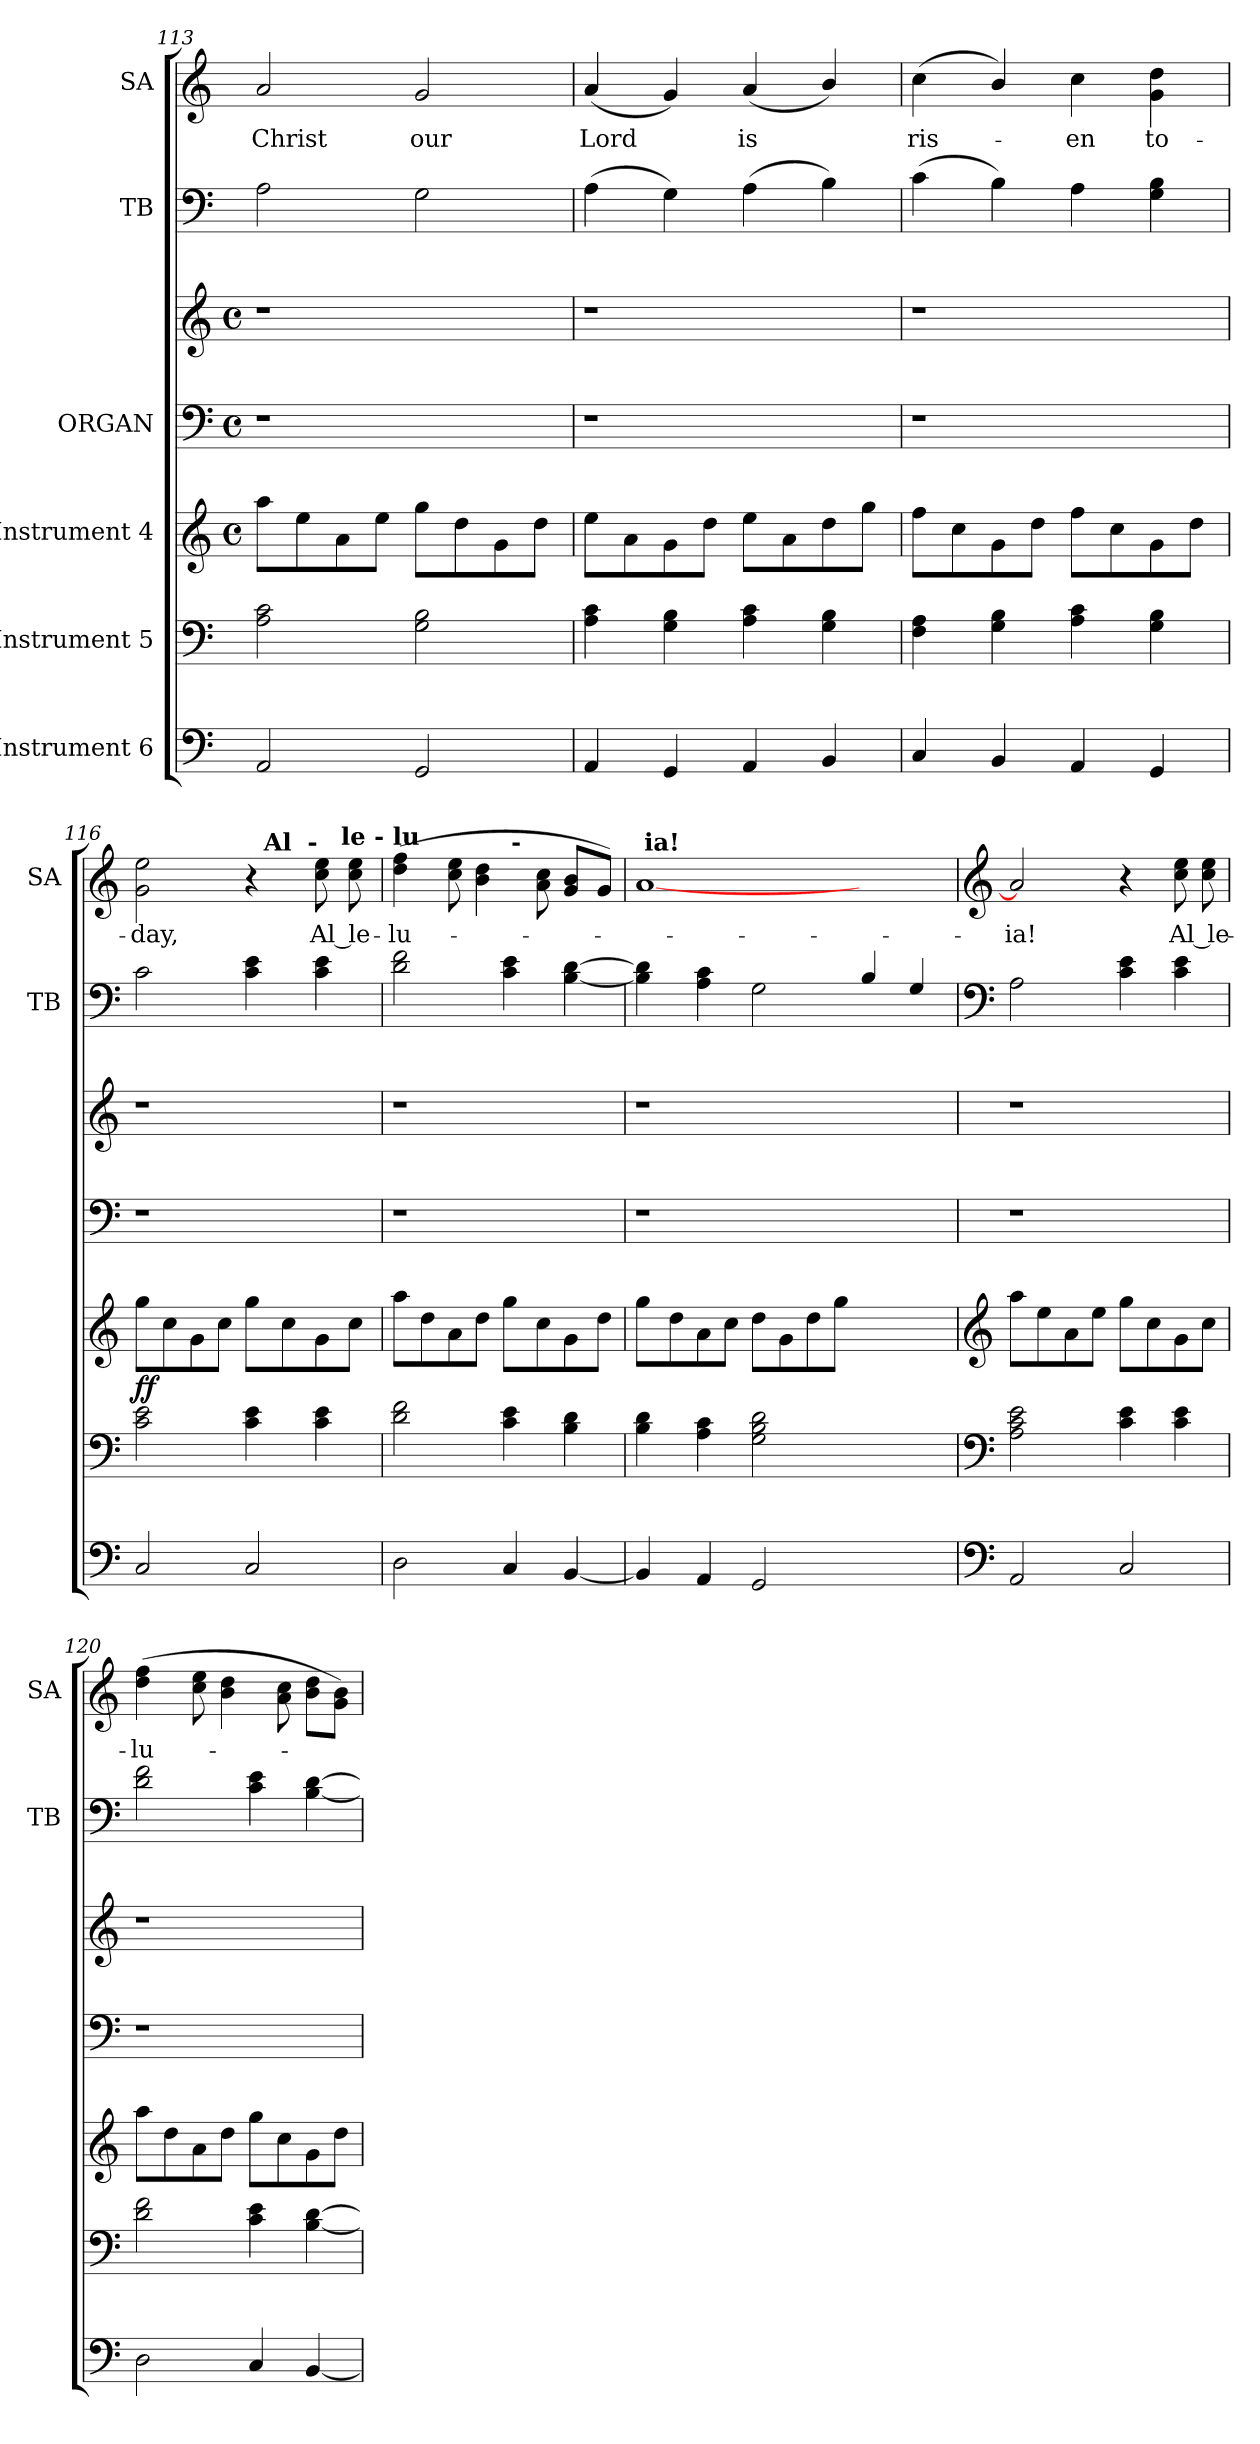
**kern	**kern	**dynam	**kern	**kern	**kern	**kern	**kern	**text
*part6	*part5	*part5	*part4	*part3	*part3	*part2	*part1	*part1
*staff7	*staff6	*staff6	*staff5	*staff4	*staff3	*staff2	*staff1	*staff1
*I"Instrument 6	*I"Instrument 5	*	*I"Instrument 4	*I"ORGAN	*	*I"TB	*I"SA	*
*	*	*	*	*	*	*I'TB	*I'SA	*
!!LO:PB:g=z
*clefF4	*clefF4	*	*clefG2	*clefF4	*clefG2	*clefF4	*clefG2	*
*k[]	*k[]	*	*k[]	*k[]	*k[]	*k[]	*k[]	*
*C:	*C:	*	*C:	*C:	*C:	*C:	*C:	*
*	*	*	*M4/4	*M4/4	*M4/4	*	*	*
*	*	*	*met(c)	*met(c)	*met(c)	*	*	*
=113	=113	=113	=113	=113	=113	=113	=113	=113
!	!	!	!	!	!	!	!	!LO:LY:b:cj
2AA/	2A\ 2c\	.	8aa\L	1r	1r	2A\	2a/	Christ
.	.	.	8ee\	.	.	.	.	.
.	.	.	8a\	.	.	.	.	.
.	.	.	8ee\J	.	.	.	.	.
!	!	!	!	!	!	!	!	!LO:LY:b:cj
2GG/	2G\ 2B\	.	8gg\L	.	.	2G\	2g/	our
.	.	.	8dd\	.	.	.	.	.
.	.	.	8g\	.	.	.	.	.
.	.	.	8dd\J	.	.	.	.	.
=114	=114	=114	=114	=114	=114	=114	=114	=114
!	!	!	!	!	!	!	!	!LO:LY:b:cj
4AA/	4c\ 4A\	.	8ee\L	1r	1r	(>4A\	(<4a/	Lord
.	.	.	8a\	.	.	.	.	.
4GG/	4B\ 4G\	.	8g\	.	.	4G\)	4g/)	.
.	.	.	8dd\J	.	.	.	.	.
!	!	!	!	!	!	!	!	!LO:LY:b:cj
4AA/	4c\ 4A\	.	8ee\L	.	.	(>4A\	(<4a/	is
.	.	.	8a\	.	.	.	.	.
4BB/	4B\ 4G\	.	8dd\	.	.	4B\)	4b/)	.
.	.	.	8gg\J	.	.	.	.	.
=115	=115	=115	=115	=115	=115	=115	=115	=115
!	!	!	!	!	!	!	!	!LO:LY:b:cj
4C/	4F\ 4A\	.	8ff\L	1r	1r	(>4c\	(>4cc\	ris-
.	.	.	8cc\	.	.	.	.	.
4BB/	4B\ 4G\	.	8g\	.	.	4B\)	4b/)	.
.	.	.	8dd\J	.	.	.	.	.
!	!	!	!	!	!	!	!	!LO:LY:b:cj
4AA/	4A\ 4c\	.	8ff\L	.	.	4A\	4cc\	-en
.	.	.	8cc\	.	.	.	.	.
!	!	!	!	!	!	!	!	!LO:LY:b:cj
4GG/	4G\ 4B\	.	8g\	.	.	4B\ 4G\	4dd\ 4g\	to-
.	.	.	8dd\J	.	.	.	.	.
!!LO:LB:g=z
=116	=116	=116	=116	=116	=116	=116	=116	=116
!	!	!LO:DY:a	!	!	!	!	!	!LO:LY:b:cj
*	*	*	*	*	*	*	*^	*
*	*	*	*	*	*	*	*	*^	*
*	*	*	*	*	*	*	*	*	*^	*
2C/	2c\ 2e\	ff	8gg\L	1r	1r	2c\	2ee\ 2g\	2ryy	2ryy	2ryy	-day,
.	.	.	8cc\	.	.	.	.	.	.	.	.
.	.	.	8g\	.	.	.	.	.	.	.	.
.	.	.	8cc\J	.	.	.	.	.	.	.	.
2C/	4e\ 4c\	.	8gg\L	.	.	4c\ 4e\	4r	16ryy	8...ryy	4ryy	.
!	!	!	!	!	!	!	!	!LO:TX:a:B:t=Al	!	!	!
.	.	.	.	.	.	.	.	4..ryy	.	.	.
.	.	.	8cc\	.	.	.	.	.	.	.	.
!	!	!	!	!	!	!	!	!	!LO:TX:a:B:t=-	!	!
.	.	.	.	.	.	.	.	.	4ryy	.	.
!	!	!	!	!	!	!	!	!	!	!	!LO:LY:b:rj
.	4e\ 4c\	.	8g\	.	.	4e\ 4c\	8ee\ 8cc\	.	.	16..ryy	Al le-
!	!	!	!	!	!	!	!	!	!	!LO:TX:a:B:t=le - lu	!
.	.	.	.	.	.	.	.	.	.	8ryy	.
.	.	.	8cc\J	.	.	.	8ee\ 8cc\	.	.	.	.
.	.	.	.	.	.	.	.	.	64ryy	64ryy	.
=117	=117	=117	=117	=117	=117	=117	=117	=117	=117	=117	=117
!	!	!	!	!	!	!	!	!	!	!	!LO:LY:b:cj
*	*	*	*	*	*	*	*	*v	*v	*v	*
2D\	2f\ 2d\	.	8aa\L	1r	1r	2f\ 2d\	(>4ff\ 4dd\	2ryy	-lu-
.	.	.	8dd\	.	.	.	.	.	.
.	.	.	8a\	.	.	.	8cc\ 8ee\	.	.
.	.	.	8dd\J	.	.	.	4dd\ 4b\	.	.
4C/	4e\ 4c\	.	8gg\L	.	.	4e\ 4c\	.	64ryy	.
!	!	!	!	!	!	!	!	!LO:TX:a:B:t=-	!
.	.	.	.	.	.	.	.	4ryy	.
.	.	.	8cc\	.	.	.	8cc\ 8a\	.	.
[<4BB/	4d\ 4B\	.	8g\	.	.	[>4d\ [<4B\	8b/ 8g/L	.	.
.	.	.	.	.	.	.	.	8...ryy	.
.	.	.	8dd\J	.	.	.	8g/J)	.	.
=118	=118	=118	=118	=118	=118	=118	=118	=118	=118
4BB/]	4d\ 4B\	.	8gg\L	1r	1r	4d\] 4B\]	[>1a	64ryy	.
!	!	!	!	!	!	!	!	!LO:TX:a:B:t=ia!	!
.	.	.	.	.	.	.	.	1ryy	.
.	.	.	8dd\	.	.	.	.	.	.
4AA/	4c\ 4A\	.	8a\	.	.	4c\ 4A\	.	.	.
.	.	.	8cc\J	.	.	.	.	.	.
2GG/	2d\ 2B\ 2G\	.	8dd\L	.	.	2G\	.	.	.
.	.	.	8g\	.	.	.	.	.	.
.	.	.	8dd\	.	.	.	.	.	.
.	.	.	8gg\J	.	.	.	.	.	.
2ryy	2ryy	.	2ryy	2ryy	2ryy	4B/	2ryy	.	.
.	.	.	.	.	.	.	.	4ryy	.
.	.	.	.	.	.	4G/	.	.	.
.	.	.	.	.	.	.	.	8...ryy	.
*	*	*	*	*	*	*	*v	*v	*
!!LO:PB:g=z
=119	=119	=119	=119	=119	=119	=119	=119	=119
*clefF4	*clefF4	*	*clefG2	*	*	*clefF4	*clefG2	*
*	*	*	*	*	*	*	*^	*
!	!	!	!	!	!	!	!	!	!LO:LY:b:cj
*	*	*	*	*	*	*	*v	*v	*
2AA/	2c\ 2A\ 2e\	.	8aa\L	1r	1r	2A\	2a/]	-ia!
.	.	.	8ee\	.	.	.	.	.
.	.	.	8a\	.	.	.	.	.
.	.	.	8ee\J	.	.	.	.	.
2C/	4e\ 4c\	.	8gg\L	.	.	4c\ 4e\	4r	.
.	.	.	8cc\	.	.	.	.	.
!	!	!	!	!	!	!	!	!LO:LY:b:rj
.	4e\ 4c\	.	8g\	.	.	4e\ 4c\	8ee\ 8cc\	Al le-
.	.	.	8cc\J	.	.	.	8ee\ 8cc\	.
=120	=120	=120	=120	=120	=120	=120	=120	=120
!	!	!	!	!	!	!	!	!LO:LY:b:rj
2D\	2d\ 2f\	.	8aa\L	1r	1r	2f\ 2d\	(>4ff\ 4dd\	-lu-
.	.	.	8dd\	.	.	.	.	.
.	.	.	8a\	.	.	.	8ee\ 8cc\	.
.	.	.	8dd\J	.	.	.	4b\ 4dd\	.
4C/	4e\ 4c\	.	8gg\L	.	.	4e\ 4c\	.	.
.	.	.	8cc\	.	.	.	8cc\ 8a\	.
[<4BB/	[>4d\ [<4B\	.	8g\	.	.	[>4d\ [<4B\	8dd\ 8b\L	.
.	.	.	8dd\J	.	.	.	8b\ 8g\J)	.
=	=	=	=	=	=	=	=	=
*-	*-	*-	*-	*-	*-	*-	*-	*-
